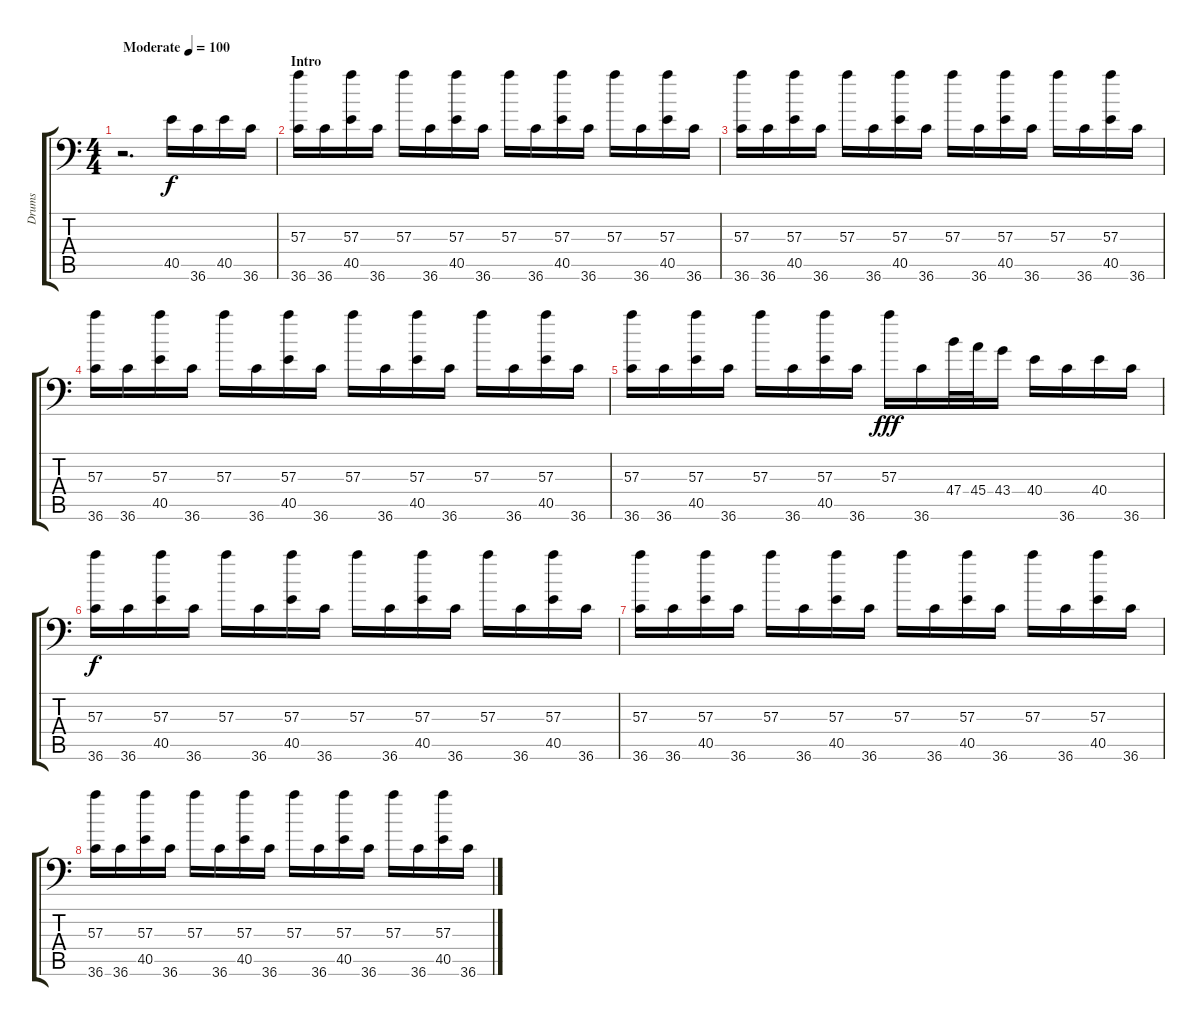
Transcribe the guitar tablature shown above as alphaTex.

\track ("Drums" "Drums") {instrument acousticgrandpiano}
\staff {score tabs}
\tuning (C-1 C-1 C-1 C-1 C-1 C-1) {hide}
\ts (4 4)
\tempo (100 "Moderate")
\clef f4
\ks c
r.2{d dy f instrument acousticgrandpiano} 40.5.16 36.6.16 40.5.16 36.6.16 |
\section ("" "Intro")
(57.3 36.6).16 36.6.16 (57.3 40.5).16 36.6.16 57.3.16 36.6.16 (57.3 40.5).16 36.6.16 57.3.16 36.6.16 (57.3 40.5).16 36.6.16 57.3.16 36.6.16 (57.3 40.5).16 36.6.16 |
(57.3 36.6).16 36.6.16 (57.3 40.5).16 36.6.16 57.3.16 36.6.16 (57.3 40.5).16 36.6.16 57.3.16 36.6.16 (57.3 40.5).16 36.6.16 57.3.16 36.6.16 (57.3 40.5).16 36.6.16 |
(57.3 36.6).16 36.6.16 (57.3 40.5).16 36.6.16 57.3.16 36.6.16 (57.3 40.5).16 36.6.16 57.3.16 36.6.16 (57.3 40.5).16 36.6.16 57.3.16 36.6.16 (57.3 40.5).16 36.6.16 |
(57.3 36.6).16 36.6.16 (57.3 40.5).16 36.6.16 57.3.16 36.6.16 (57.3 40.5).16 36.6.16 57.3.16{dy fff} 36.6.16 47.4.32 45.4.32 43.4.16 40.4.16 36.6.16 40.4.16 36.6.16 |
(57.3 36.6).16{dy f} 36.6.16 (57.3 40.5).16 36.6.16 57.3.16 36.6.16 (57.3 40.5).16 36.6.16 57.3.16 36.6.16 (57.3 40.5).16 36.6.16 57.3.16 36.6.16 (57.3 40.5).16 36.6.16 |
(57.3 36.6).16 36.6.16 (57.3 40.5).16 36.6.16 57.3.16 36.6.16 (57.3 40.5).16 36.6.16 57.3.16 36.6.16 (57.3 40.5).16 36.6.16 57.3.16 36.6.16 (57.3 40.5).16 36.6.16 |
(57.3 36.6).16 36.6.16 (57.3 40.5).16 36.6.16 57.3.16 36.6.16 (57.3 40.5).16 36.6.16 57.3.16 36.6.16 (57.3 40.5).16 36.6.16 57.3.16 36.6.16 (57.3 40.5).16 36.6.16
